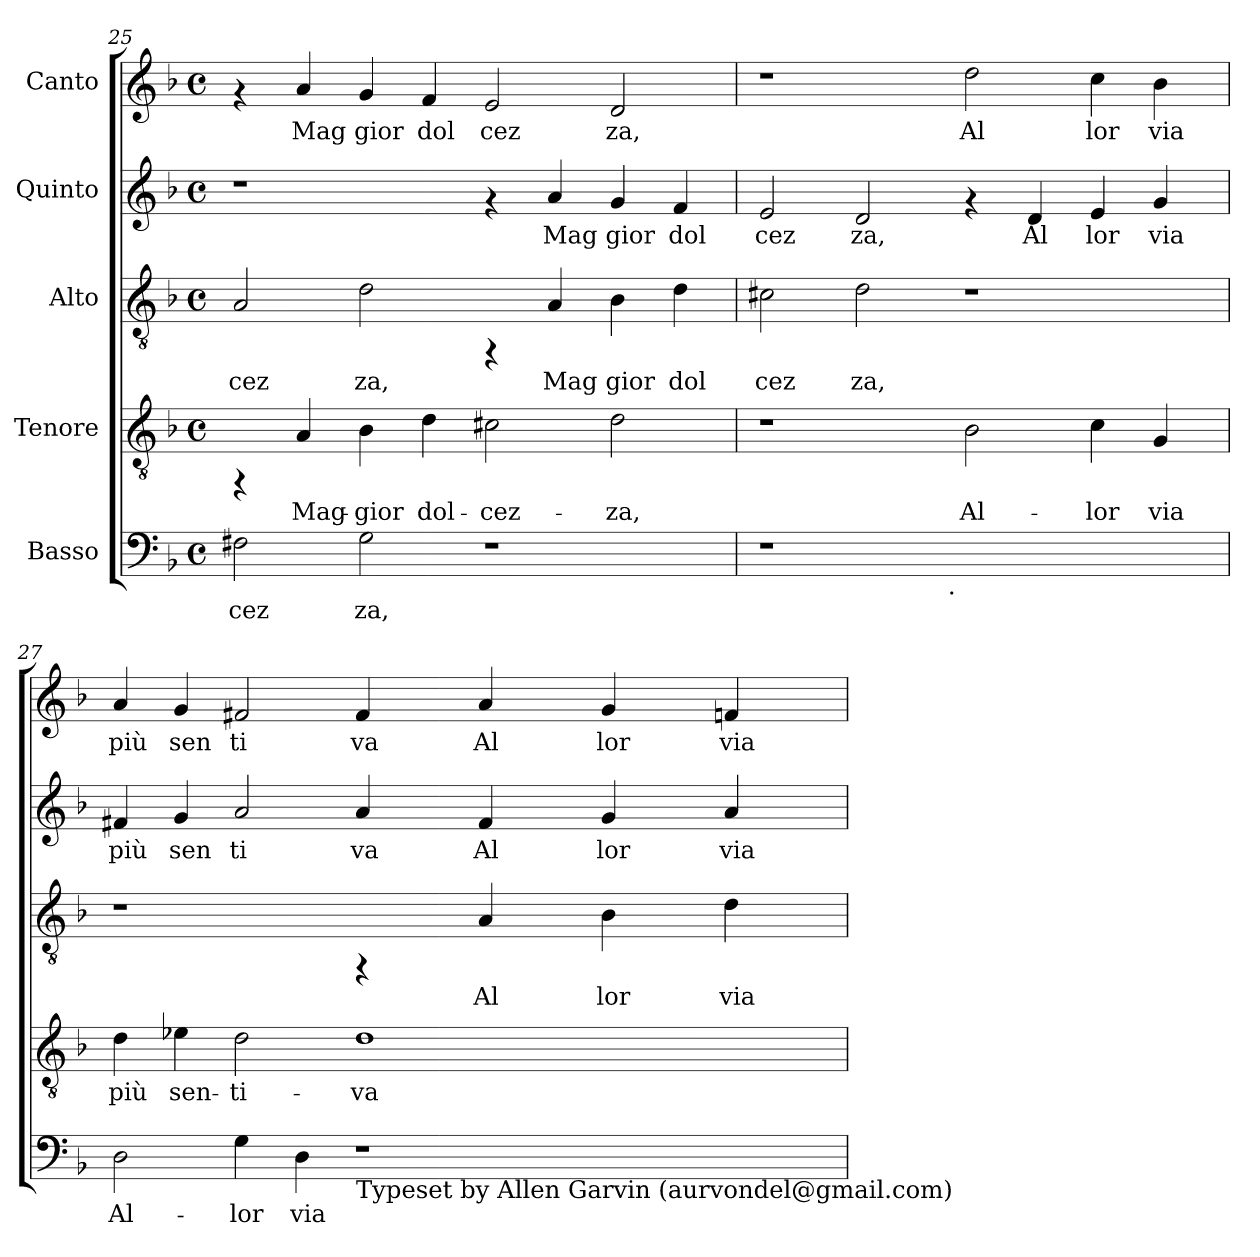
**kern	**text	**kern	**text	**kern	**text	**kern	**text	**kern	**text
*part5	*part5	*part4	*part4	*part3	*part3	*part2	*part2	*part1	*part1
*staff5	*staff5	*staff4	*staff4	*staff3	*staff3	*staff2	*staff2	*staff1	*staff1
*I"Basso	*	*I"Tenore	*	*I"Alto	*	*I"Quinto	*	*I"Canto	*
*clefF4	*	*clefGv2	*	*clefGv2	*	*clefG2	*	*clefG2	*
*ITrd-3c-5	*	*	*	*ITrd-3c-5	*	*ITrd-3c-5	*	*ITrd-3c-5	*
*k[b-e-]	*	*k[b-]	*	*k[b-e-]	*	*k[b-e-]	*	*k[b-e-]	*
*B-:	*	*F:	*	*B-:	*	*B-:	*	*B-:	*
*M4/4	*	*M4/4	*	*M4/4	*	*M4/4	*	*M4/4	*
*met(c)	*	*met(c)	*	*met(c)	*	*met(c)	*	*met(c)	*
=25	=25	=25	=25	=25	=25	=25	=25	=25	=25
!	!LO:LY:b:cj	!	!	!	!LO:LY:b:cj	!	!	!	!
2Bn\	cez	4rFF	.	2d/	cez	1r	.	4rf	.
!	!	!	!LO:LY:b	!	!	!	!	!	!LO:LY:b:cj
.	.	4A/	Mag-	.	.	.	.	4dd/	Mag
!	!LO:LY:b:cj	!	!LO:LY:b	!	!LO:LY:b:cj	!	!	!	!LO:LY:b:cj
2c\	za,	4B-\	-gior	2g\	za,	.	.	4cc/	gior
!	!	!	!LO:LY:b	!	!	!	!	!	!LO:LY:b:cj
.	.	4d\	dol-	.	.	.	.	4b-/	dol
!	!	!	!LO:LY:b	!	!	!	!	!	!LO:LY:b:cj
1r	.	2c#X\	-cez-	4rFF	.	4rf	.	2a/	cez
!	!	!	!	!	!LO:LY:b:cj	!	!LO:LY:b:cj	!	!
.	.	.	.	4d/	Mag	4dd/	Mag	.	.
!	!	!	!LO:LY:b	!	!LO:LY:b:cj	!	!LO:LY:b:cj	!	!LO:LY:b:cj
.	.	2d\	-za,	4e-\	gior	4cc/	gior	2g/	za,
!	!	!	!	!	!LO:LY:b:cj	!	!LO:LY:b:cj	!	!
.	.	.	.	4g\	dol	4b-/	dol	.	.
!!LO:PB:g=z
=26	=26	=26	=26	=26	=26	=26	=26	=26	=26
!	!	!	!	!	!LO:LY:b:cj	!	!LO:LY:b:cj	!	!
*^	*	*	*	*	*	*	*	*	*
1r	2ryy	.	1r	.	2f#X\	cez	2a/	cez	1r	.
!	!	!	!	!	!	!LO:LY:b:cj	!	!LO:LY:b:cj	!	!
.	4...ryy	.	.	.	2g\	za,	2g/	za,	.	.
!	!LO:TX:b:t=.	!	!	!	!	!	!	!	!	!
.	1ryy	.	.	.	.	.	.	.	.	.
!	!	!	!	!LO:LY:b	!	!	!	!	!	!LO:LY:b:cj
1ryy	.	.	2B-\	Al-	1r	.	4rf	.	2gg\	Al
!	!	!	!	!	!	!	!	!LO:LY:b:cj	!	!
.	.	.	.	.	.	.	4g/	Al	.	.
!	!	!	!	!LO:LY:b	!	!	!	!LO:LY:b:cj	!	!LO:LY:b:cj
.	.	.	4c\	-lor	.	.	4a/	lor	4ff\	lor
!	!	!	!	!LO:LY:b	!	!	!	!LO:LY:b:cj	!	!LO:LY:b:cj
.	.	.	4G/	via	.	.	4cc/	via	4ee-\	via
.	32ryy	.	.	.	.	.	.	.	.	.
=27	=27	=27	=27	=27	=27	=27	=27	=27	=27	=27
!	!	!LO:LY:b:cj	!	!LO:LY:b	!	!	!	!LO:LY:b:cj	!	!LO:LY:b:cj
*v	*v	*	*	*	*	*	*	*	*	*
2G\	Al-	4d\	più	1r	.	4bn/	più	4dd/	più
!	!	!	!LO:LY:b	!	!	!	!LO:LY:b:cj	!	!LO:LY:b:cj
.	.	4e-X\	sen-	.	.	4cc/	sen	4cc/	sen
!	!LO:LY:b:cj	!	!LO:LY:b	!	!	!	!LO:LY:b:cj	!	!LO:LY:b:cj
4c\	-lor	2d\	-ti-	.	.	2dd/	ti	2bn/	ti
!	!LO:LY:b:cj	!	!	!	!	!	!	!	!
4G\	via	.	.	.	.	.	.	.	.
!LO:TX:b:t=Typeset by Allen Garvin (aurvondel@gmail.com)	!	!	!	!	!	!	!	!	!
!	!	!	!LO:LY:b	!	!	!	!LO:LY:b:cj	!	!LO:LY:b:cj
1r	.	1d	-va	4rFF	.	4dd/	va	4b/	va
!	!	!	!	!	!LO:LY:b:cj	!	!LO:LY:b:cj	!	!LO:LY:b:cj
.	.	.	.	4d/	Al	4b/	Al	4dd/	Al
!	!	!	!	!	!LO:LY:b:cj	!	!LO:LY:b:cj	!	!LO:LY:b:cj
.	.	.	.	4e-\	lor	4cc/	lor	4cc/	lor
!	!	!	!	!	!LO:LY:b:cj	!	!LO:LY:b:cj	!	!LO:LY:b:cj
.	.	.	.	4g\	via	4dd/	via	4b-X/	via
=	=	=	=	=	=	=	=	=	=
*-	*-	*-	*-	*-	*-	*-	*-	*-	*-
